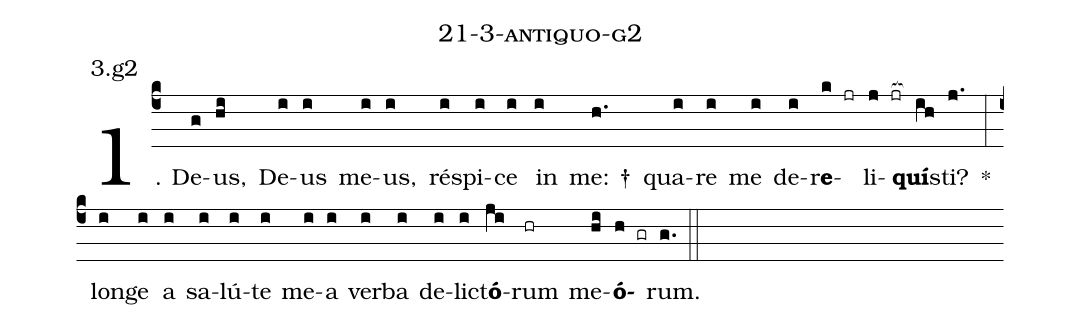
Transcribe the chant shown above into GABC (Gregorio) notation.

name: 21-3-antiquo-g2;
annotation: 3.g2;
%%
(c4)1. De(g)us,(hi) De(i)us(i) me(i)us,(i) ré(i)spi(i)ce(i) in(i) me: †(h.) qua(i)re(i) me(i) de(i)r<b>e</b>(k jr)li(j jr[ocb:1{])<b>quí</b>s(ih[ocb:0}])ti?(j.) *(:) lon(i)ge(i) a(i) sa(i)lú(i)te(i) me(i)a(i) ver(i)ba(i) de(i)lic(i)t<b>ó</b>(ji)rum(hr) me(hi)<b>ó</b>(h gr)rum.(g.) (::)
